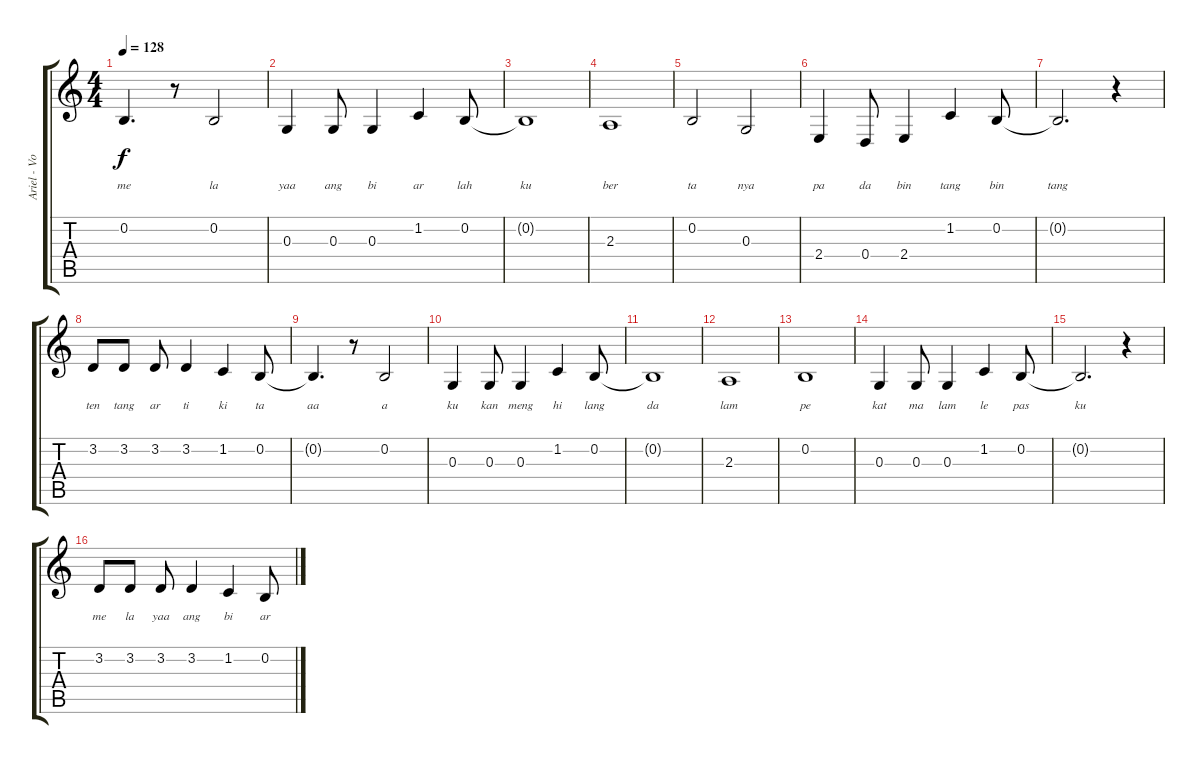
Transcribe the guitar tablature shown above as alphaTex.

\track ("Ariel - Vocal" "Ariel - Vo") {instrument viola}
\staff {score tabs}
\tuning (E4 B3 G3 D3 A2 E2) {hide}
\ts (4 4)
\tempo 128
\clef g2
\ks c
0.2{t}.4{d lyrics (0 "") lyrics (1 "") lyrics (2 "me") lyrics (3 "") lyrics (4 "") dy f} r.8 0.2.2{lyrics (0 "") lyrics (1 "") lyrics (2 "la") lyrics (3 "") lyrics (4 "")} |
0.3.4{lyrics (0 "") lyrics (1 "") lyrics (2 "yaa") lyrics (3 "") lyrics (4 "")} 0.3.8{lyrics (0 "") lyrics (1 "") lyrics (2 "ang") lyrics (3 "") lyrics (4 "")} 0.3.4{lyrics (0 "") lyrics (1 "") lyrics (2 "bi") lyrics (3 "") lyrics (4 "")} 1.2.4{lyrics (0 "") lyrics (1 "") lyrics (2 "ar") lyrics (3 "") lyrics (4 "")} 0.2.8{lyrics (0 "") lyrics (1 "") lyrics (2 "lah") lyrics (3 "") lyrics (4 "")} |
0.2{t}.1{lyrics (0 "") lyrics (1 "") lyrics (2 "ku") lyrics (3 "") lyrics (4 "")} |
2.3.1{lyrics (0 "") lyrics (1 "") lyrics (2 "ber") lyrics (3 "") lyrics (4 "")} |
0.2.2{lyrics (0 "") lyrics (1 "") lyrics (2 "ta") lyrics (3 "") lyrics (4 "")} 0.3.2{lyrics (0 "") lyrics (1 "") lyrics (2 "nya") lyrics (3 "") lyrics (4 "")} |
2.4.4{lyrics (0 "") lyrics (1 "") lyrics (2 "pa") lyrics (3 "") lyrics (4 "")} 0.4.8{lyrics (0 "") lyrics (1 "") lyrics (2 "da") lyrics (3 "") lyrics (4 "")} 2.4.4{lyrics (0 "") lyrics (1 "") lyrics (2 "bin") lyrics (3 "") lyrics (4 "")} 1.2.4{lyrics (0 "") lyrics (1 "") lyrics (2 "tang") lyrics (3 "") lyrics (4 "")} 0.2.8{lyrics (0 "") lyrics (1 "") lyrics (2 "bin") lyrics (3 "") lyrics (4 "")} |
0.2{t}.2{d lyrics (0 "") lyrics (1 "") lyrics (2 "tang") lyrics (3 "") lyrics (4 "")} r.4 |
3.2.8{lyrics (0 "") lyrics (1 "") lyrics (2 "ten") lyrics (3 "") lyrics (4 "")} 3.2.8{lyrics (0 "") lyrics (1 "") lyrics (2 "tang") lyrics (3 "") lyrics (4 "")} 3.2.8{lyrics (0 "") lyrics (1 "") lyrics (2 "ar") lyrics (3 "") lyrics (4 "")} 3.2.4{lyrics (0 "") lyrics (1 "") lyrics (2 "ti") lyrics (3 "") lyrics (4 "")} 1.2.4{lyrics (0 "") lyrics (1 "") lyrics (2 "ki") lyrics (3 "") lyrics (4 "")} 0.2.8{lyrics (0 "") lyrics (1 "") lyrics (2 "ta") lyrics (3 "") lyrics (4 "")} |
0.2{t}.4{d lyrics (0 "") lyrics (1 "") lyrics (2 "aa") lyrics (3 "") lyrics (4 "")} r.8 0.2.2{lyrics (0 "") lyrics (1 "") lyrics (2 "a") lyrics (3 "") lyrics (4 "")} |
0.3.4{lyrics (0 "") lyrics (1 "") lyrics (2 "ku") lyrics (3 "") lyrics (4 "")} 0.3.8{lyrics (0 "") lyrics (1 "") lyrics (2 "kan") lyrics (3 "") lyrics (4 "")} 0.3.4{lyrics (0 "") lyrics (1 "") lyrics (2 "meng") lyrics (3 "") lyrics (4 "")} 1.2.4{lyrics (0 "") lyrics (1 "") lyrics (2 "hi") lyrics (3 "") lyrics (4 "")} 0.2.8{lyrics (0 "") lyrics (1 "") lyrics (2 "lang") lyrics (3 "") lyrics (4 "")} |
0.2{t}.1{lyrics (0 "") lyrics (1 "") lyrics (2 "da") lyrics (3 "") lyrics (4 "")} |
2.3.1{lyrics (0 "") lyrics (1 "") lyrics (2 "lam") lyrics (3 "") lyrics (4 "")} |
0.2.1{lyrics (0 "") lyrics (1 "") lyrics (2 "pe") lyrics (3 "") lyrics (4 "")} |
0.3.4{lyrics (0 "") lyrics (1 "") lyrics (2 "kat") lyrics (3 "") lyrics (4 "")} 0.3.8{lyrics (0 "") lyrics (1 "") lyrics (2 "ma") lyrics (3 "") lyrics (4 "")} 0.3.4{lyrics (0 "") lyrics (1 "") lyrics (2 "lam") lyrics (3 "") lyrics (4 "")} 1.2.4{lyrics (0 "") lyrics (1 "") lyrics (2 "le") lyrics (3 "") lyrics (4 "")} 0.2.8{lyrics (0 "") lyrics (1 "") lyrics (2 "pas") lyrics (3 "") lyrics (4 "")} |
0.2{t}.2{d lyrics (0 "") lyrics (1 "") lyrics (2 "ku") lyrics (3 "") lyrics (4 "")} r.4 |
3.2.8{lyrics (0 "") lyrics (1 "") lyrics (2 "me") lyrics (3 "") lyrics (4 "")} 3.2.8{lyrics (0 "") lyrics (1 "") lyrics (2 "la") lyrics (3 "") lyrics (4 "")} 3.2.8{lyrics (0 "") lyrics (1 "") lyrics (2 "yaa") lyrics (3 "") lyrics (4 "")} 3.2.4{lyrics (0 "") lyrics (1 "") lyrics (2 "ang") lyrics (3 "") lyrics (4 "")} 1.2.4{lyrics (0 "") lyrics (1 "") lyrics (2 "bi") lyrics (3 "") lyrics (4 "")} 0.2.8{lyrics (0 "") lyrics (1 "") lyrics (2 "ar") lyrics (3 "") lyrics (4 "")}
